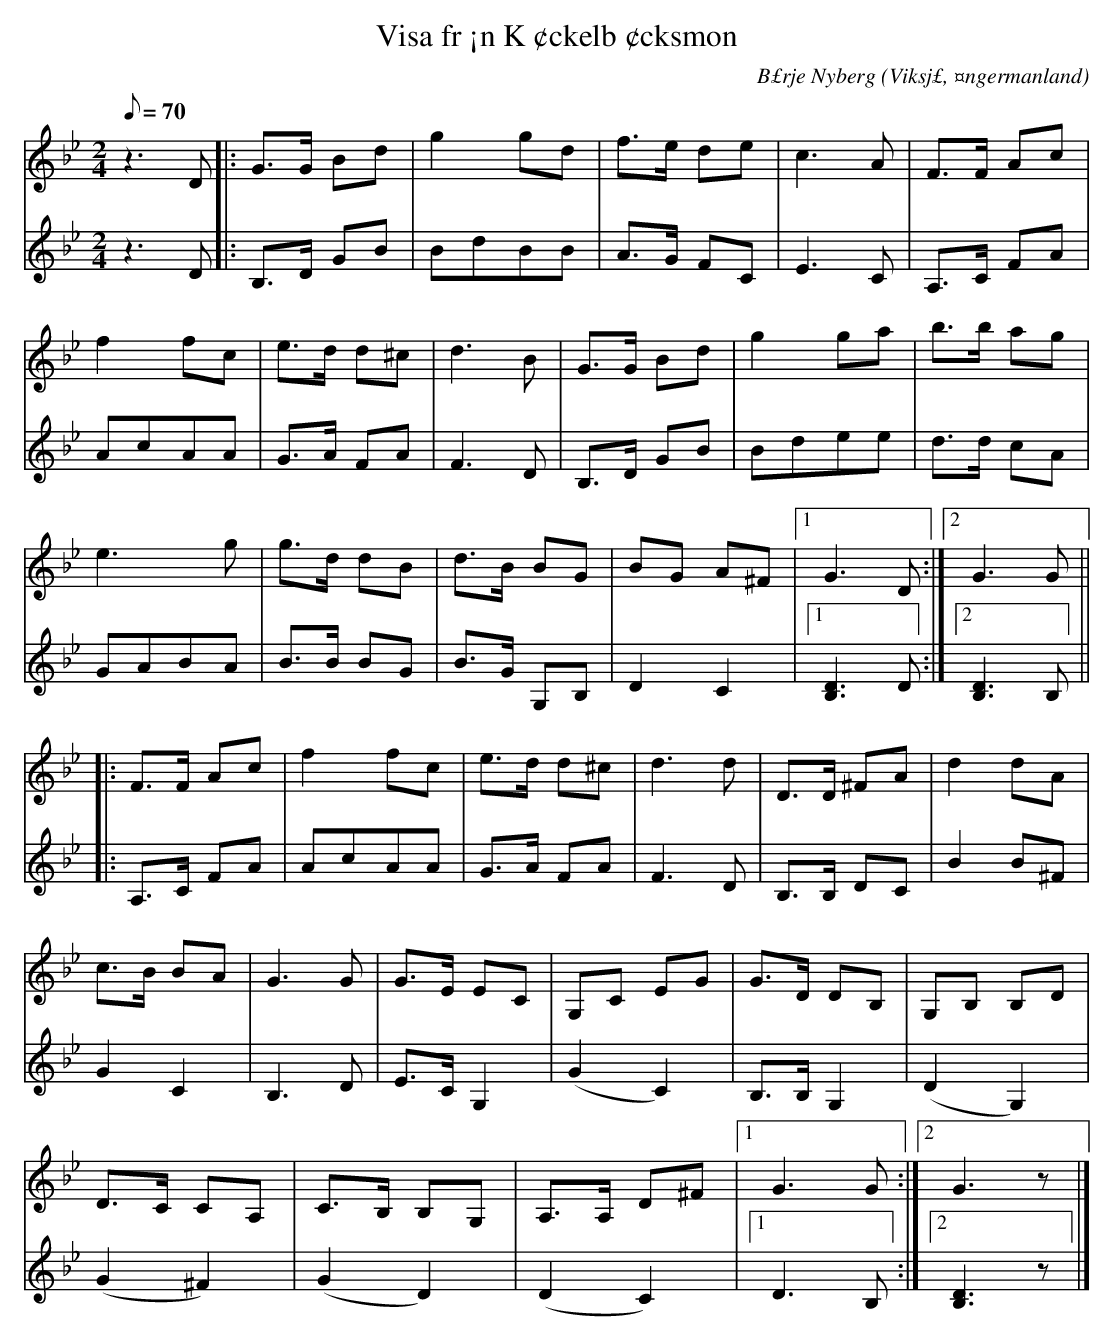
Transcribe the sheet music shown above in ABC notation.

X:1
T:Visa fr ¡n K ¢ckelb ¢cksmon
C:B£rje Nyberg
O:Viksj£, ¤ngermanland
M:2/4
L:1/8
Q:70
K:Gm
V:1
z2> D2|: G>G Bd | g2 gd | f>e de | c2>A2 | F>F Ac |
f2 fc | e>d d^c | d2>B2 | G>G Bd |g2 ga | b>b ag |
e2> g2 | g>d dB |d>B BG |BG A^F |1 G2> D2 :|2 G2> G2 ||
|: F>F Ac | f2 fc | e>d d^c | d2>d2 | D>D ^FA | d2 dA |
c>B BA |G2> G2 | G>E EC | G,C EG | G>D DB, | G,B, B,D |
D>C CA, | C>B, B,G, | A,>A, D^F |1 G2> G2 :|2 G2> z2 |]
V:2
z2> D2 |: B,>D GB | BdBB | A>G FC | E2>C2 | A,>C FA |
AcAA | G>A FA| F2> D2 | B,>D GB | Bdee | d>d cA |
GABA | B>B BG | B>G G,B, | D2C2 |1 [D2B,2]> D2 :|2 [D2B,2]> B,2 ||
|: A,>C FA | AcAA | G>A FA | F2> D2 | B,>B, DC | B2 B^F |
G2 C2 | B,2> D2 | E>C G,2 | (G2 C2) | B,>B, G,2 | (D2 G,2) |
(G2 ^F2) | (G2 D2) | (D2 C2) |1 D2> B,2 :|2 [D2B,2]> z2 |]
